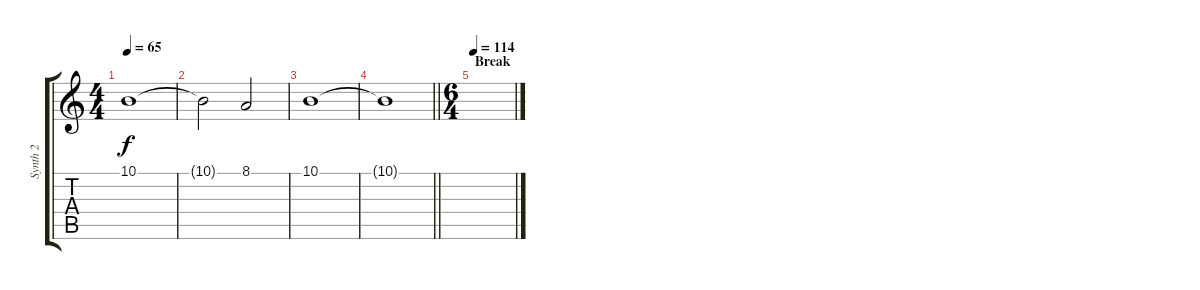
\track ("Synth 2" "Synth 2") {instrument lead8bassandlead}
\staff {score tabs}
\tuning (Db4 Ab3 E3 B2 Gb2 B1) {hide}
\ts (4 4)
\tempo 65
\clef g2
\ks c
10.1.1{dy f} |
10.1{t}.2 8.1.2 |
10.1.1 |
\barLineRight lightlight
10.1{t}.1 |
\ts (6 4)
\section ("" "Break")
\tempo 114
